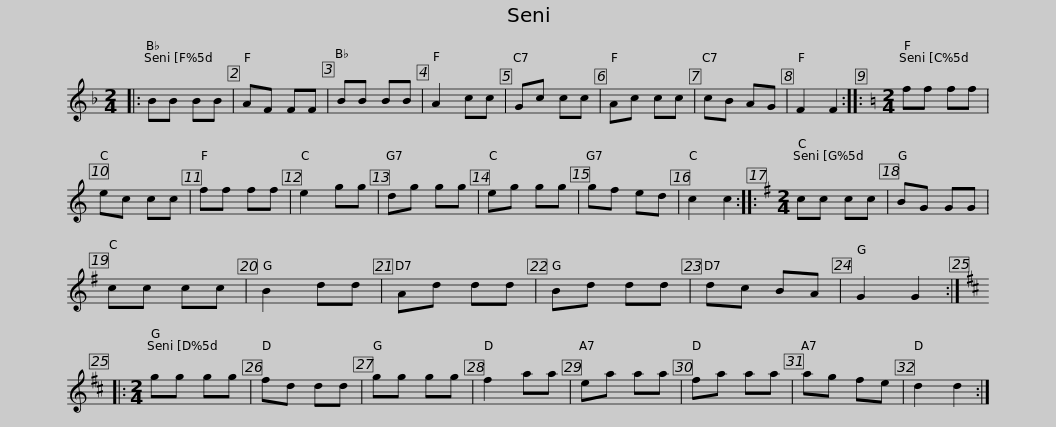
X:1
L:1/8
M:2/4
I:linebreak $
K:F
V:1 treble
V:1
|: BB BB | AF FF | BB BB | A2 cc | Gc cc | %5
 Ac cc | cB AG | F2 F2 ::[K:C][M:2/4] ff ff | ec cc |$ %10
 ff ff | e2 gg | dg gg | eg gg | gf ed | %15
 c2 c2 ::[K:G][M:2/4] cc cc | BG GG | cc cc | B2 dd | %20
 Ad dd |$ Bd dd | dc BA | G2 G2 ::[K:D][M:2/4] gg gg | %25
 fd dd | gg gg | f2 aa | ea aa | fa aa | %30
 ag fe |$ d2 d2 :| %32
